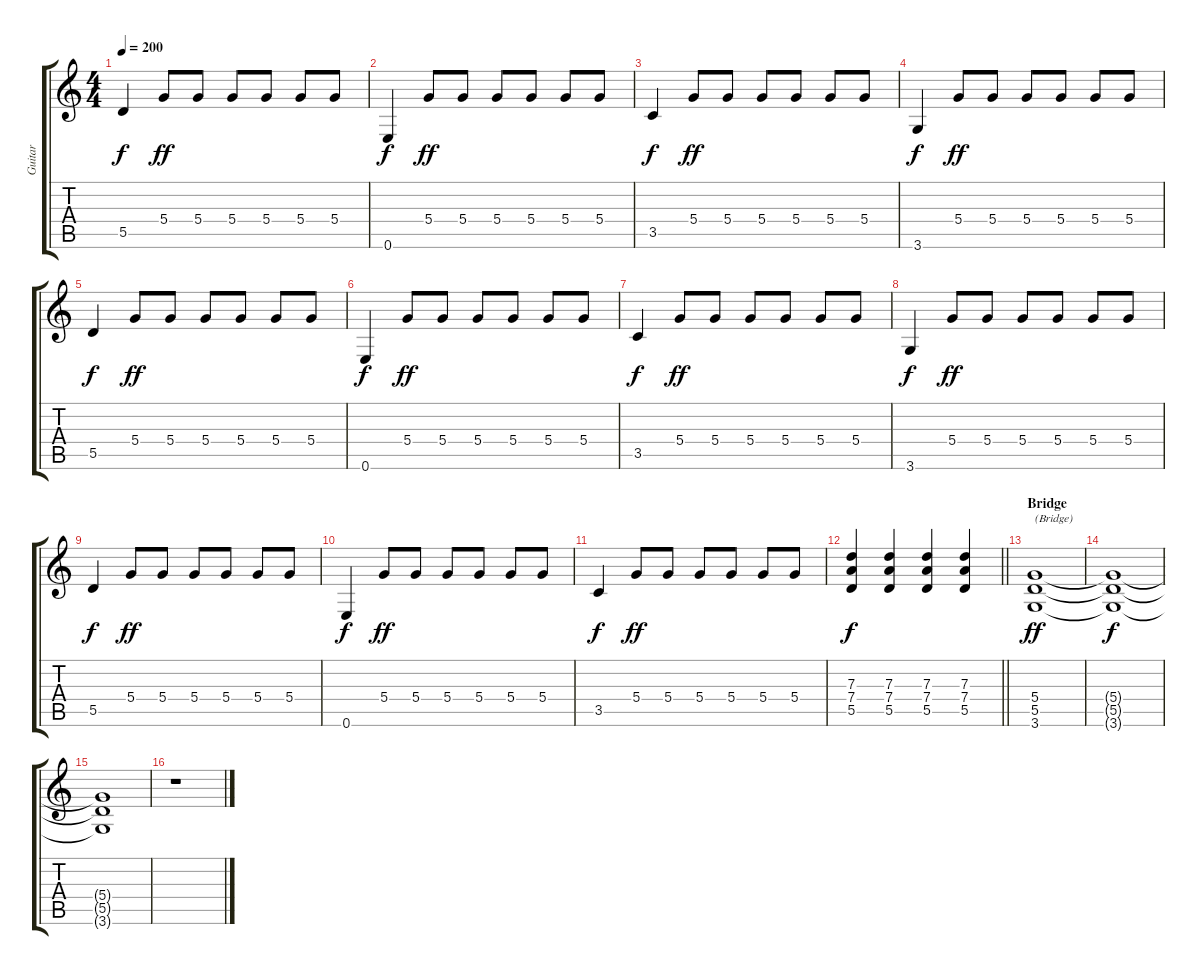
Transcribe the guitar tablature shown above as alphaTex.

\track ("Guitar" "Guitar") {instrument distortionguitar}
\staff {score tabs}
\tuning (E4 B3 G3 D3 A2 E2) {hide}
\ts (4 4)
\tempo 200
\clef g2
\ks c
5.5.4{dy f} 5.4.8{dy ff} 5.4.8 5.4.8 5.4.8 5.4.8 5.4.8 |
0.6.4{dy f} 5.4.8{dy ff} 5.4.8 5.4.8 5.4.8 5.4.8 5.4.8 |
3.5.4{dy f} 5.4.8{dy ff} 5.4.8 5.4.8 5.4.8 5.4.8 5.4.8 |
3.6.4{dy f} 5.4.8{dy ff} 5.4.8 5.4.8 5.4.8 5.4.8 5.4.8 |
5.5.4{dy f} 5.4.8{dy ff} 5.4.8 5.4.8 5.4.8 5.4.8 5.4.8 |
0.6.4{dy f} 5.4.8{dy ff} 5.4.8 5.4.8 5.4.8 5.4.8 5.4.8 |
3.5.4{dy f} 5.4.8{dy ff} 5.4.8 5.4.8 5.4.8 5.4.8 5.4.8 |
3.6.4{dy f} 5.4.8{dy ff} 5.4.8 5.4.8 5.4.8 5.4.8 5.4.8 |
5.5.4{dy f} 5.4.8{dy ff} 5.4.8 5.4.8 5.4.8 5.4.8 5.4.8 |
0.6.4{dy f} 5.4.8{dy ff} 5.4.8 5.4.8 5.4.8 5.4.8 5.4.8 |
3.5.4{dy f} 5.4.8{dy ff} 5.4.8 5.4.8 5.4.8 5.4.8 5.4.8 |
\barLineRight lightlight
(7.3 7.4 5.5).4{dy f} (7.3 7.4 5.5).4 (7.3 7.4 5.5).4 (7.3 7.4 5.5).4 |
\section ("" "Bridge")
(5.4 5.5 3.6).1{txt "(Bridge)" dy ff} |
(5.4{t} 5.5{t} 3.6{t}).1{dy f} |
(5.4{t} 5.5{t} 3.6{t}).1 |
r.1
